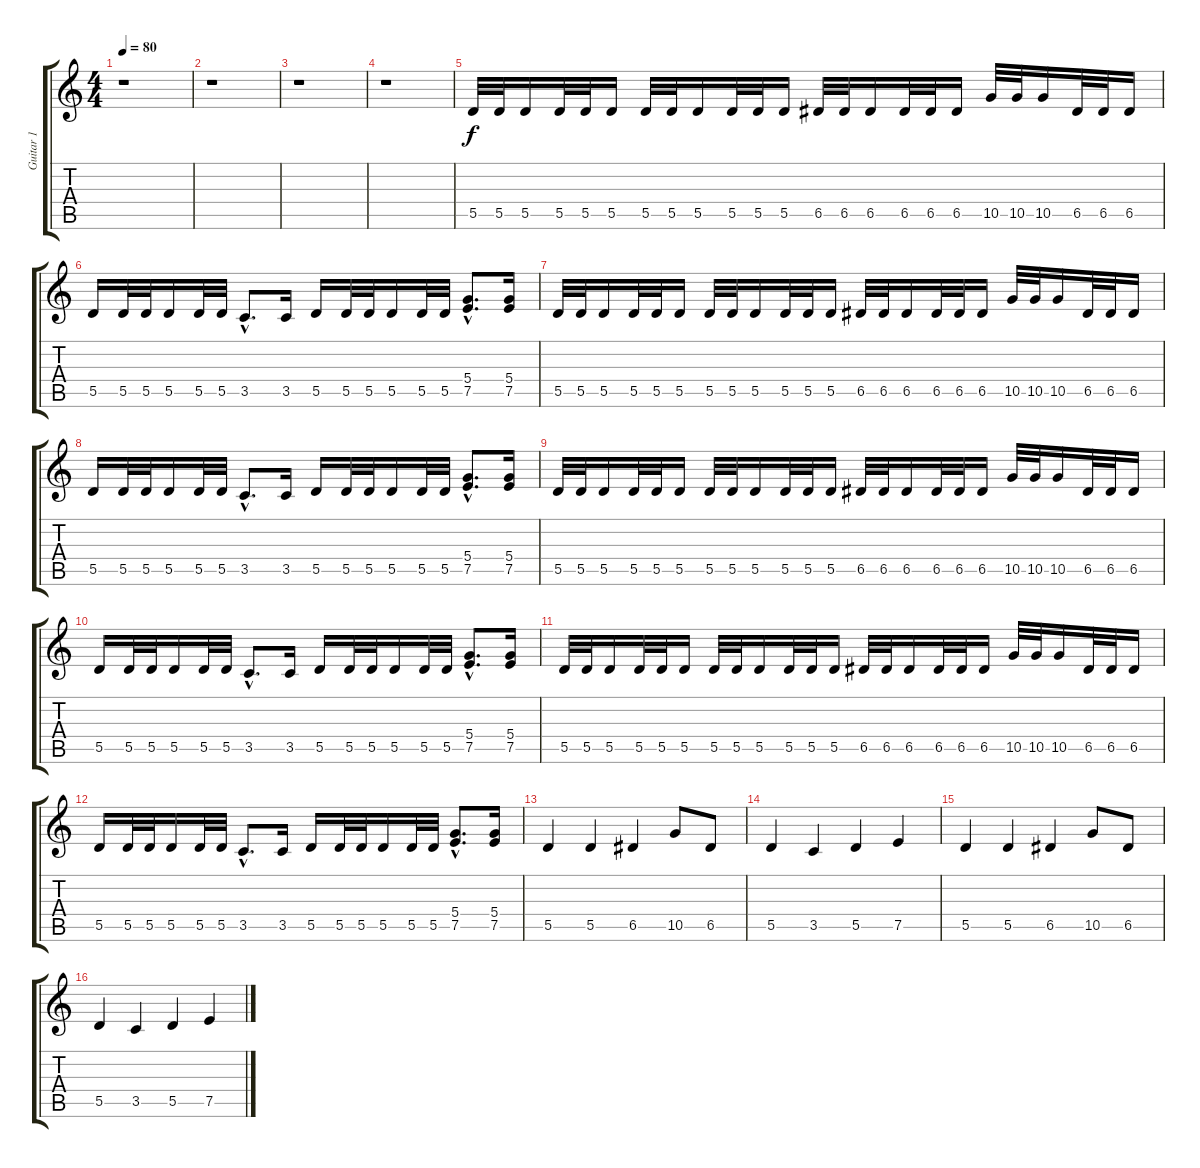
\track ("Guitar 1" "Guitar 1") {instrument distortionguitar}
\staff {score tabs}
\tuning (E4 B3 G3 D3 A2 E2) {hide}
\ts (4 4)
\tempo 80
\clef g2
\ks c
r.1{dy f instrument distortionguitar} |
r.1 |
r.1 |
r.1 |
5.5.32 5.5.32 5.5.16 5.5.32 5.5.32 5.5.16 5.5.32 5.5.32 5.5.16 5.5.32 5.5.32 5.5.16 6.5.32 6.5.32 6.5.16 6.5.32 6.5.32 6.5.16 10.5.32 10.5.32 10.5.16 6.5.32 6.5.32 6.5.16 |
5.5.16 5.5.32 5.5.32 5.5.16 5.5.32 5.5.32 3.5{hac}.8{d} 3.5.16 5.5.16 5.5.32 5.5.32 5.5.16 5.5.32 5.5.32 (5.4{hac} 7.5{hac}).8{d} (5.4 7.5).16 |
5.5.32 5.5.32 5.5.16 5.5.32 5.5.32 5.5.16 5.5.32 5.5.32 5.5.16 5.5.32 5.5.32 5.5.16 6.5.32 6.5.32 6.5.16 6.5.32 6.5.32 6.5.16 10.5.32 10.5.32 10.5.16 6.5.32 6.5.32 6.5.16 |
5.5.16 5.5.32 5.5.32 5.5.16 5.5.32 5.5.32 3.5{hac}.8{d} 3.5.16 5.5.16 5.5.32 5.5.32 5.5.16 5.5.32 5.5.32 (5.4{hac} 7.5{hac}).8{d} (5.4 7.5).16 |
5.5.32 5.5.32 5.5.16 5.5.32 5.5.32 5.5.16 5.5.32 5.5.32 5.5.16 5.5.32 5.5.32 5.5.16 6.5.32 6.5.32 6.5.16 6.5.32 6.5.32 6.5.16 10.5.32 10.5.32 10.5.16 6.5.32 6.5.32 6.5.16 |
5.5.16 5.5.32 5.5.32 5.5.16 5.5.32 5.5.32 3.5{hac}.8{d} 3.5.16 5.5.16 5.5.32 5.5.32 5.5.16 5.5.32 5.5.32 (5.4{hac} 7.5{hac}).8{d} (5.4 7.5).16 |
5.5.32 5.5.32 5.5.16 5.5.32 5.5.32 5.5.16 5.5.32 5.5.32 5.5.16 5.5.32 5.5.32 5.5.16 6.5.32 6.5.32 6.5.16 6.5.32 6.5.32 6.5.16 10.5.32 10.5.32 10.5.16 6.5.32 6.5.32 6.5.16 |
5.5.16 5.5.32 5.5.32 5.5.16 5.5.32 5.5.32 3.5{hac}.8{d} 3.5.16 5.5.16 5.5.32 5.5.32 5.5.16 5.5.32 5.5.32 (5.4{hac} 7.5{hac}).8{d} (5.4 7.5).16 |
5.5.4 5.5.4 6.5.4 10.5.8 6.5.8 |
5.5.4 3.5.4 5.5.4 7.5.4 |
5.5.4 5.5.4 6.5.4 10.5.8 6.5.8 |
5.5.4 3.5.4 5.5.4 7.5.4
